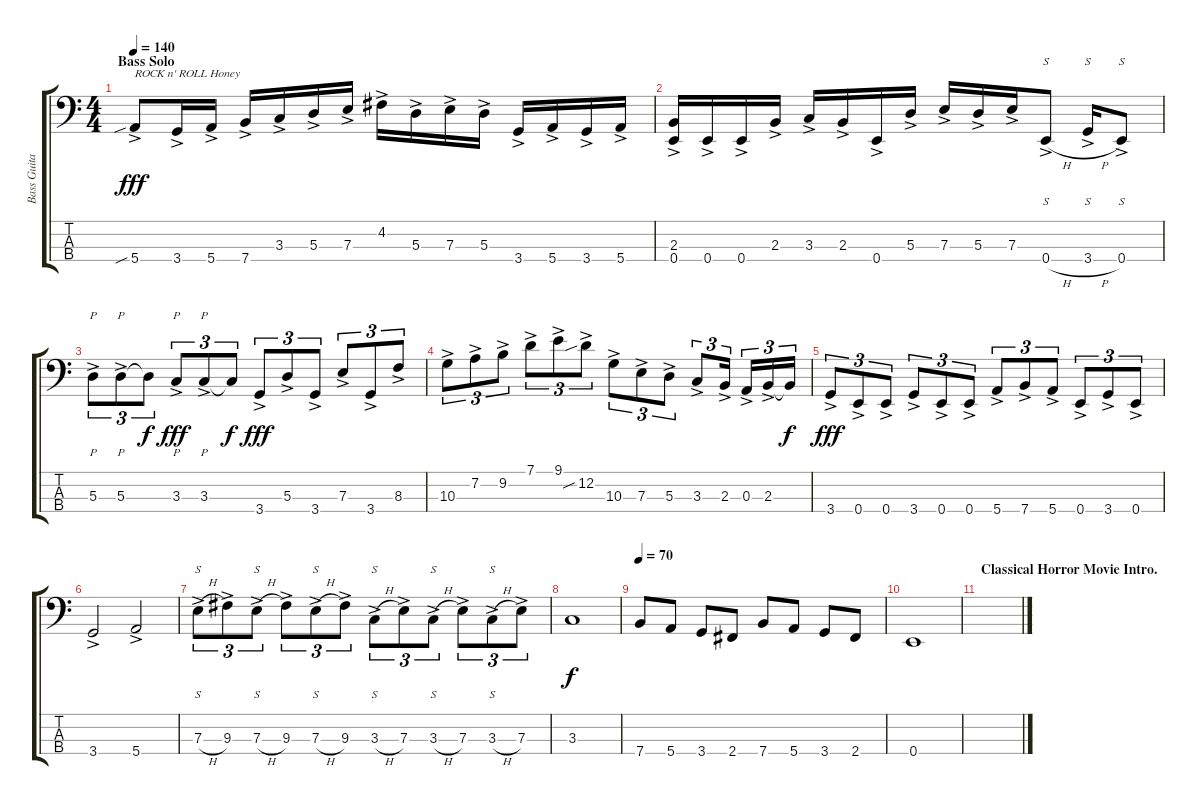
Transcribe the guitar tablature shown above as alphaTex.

\track ("Bass Guitar" "Bass Guita") {instrument electricbasspick}
\staff {score tabs}
\tuning (G2 D2 A1 E1) {hide}
\ts (4 4)
\section ("" "Bass Solo")
\tempo 140
\clef f4
\ks c
5.4{sib ac}.8{txt "ROCK n' ROLL Honey" dy fff volume 16} 3.4{ac}.16 5.4{ac}.16 7.4{ac}.16 3.3{ac}.16 5.3{ac}.16 7.3{ac}.16 4.2{ac}.16 5.3{ac}.16 7.3{ac}.16 5.3{ac}.16 3.4{ac}.16 5.4{ac}.16 3.4{ac}.16 5.4{ac}.16 |
(2.3{ac} 0.4{ac}).16 0.4{ac}.16 0.4{ac}.16 2.3{ac}.16 3.3{ac}.16 2.3{ac}.16 0.4{ac}.16 5.3{ac}.16 7.3{ac}.16 5.3{ac}.16 7.3{ac}.16 0.4{h ac}.8{s} 3.4{h ac}.16{s} 0.4{ac}.8{s} |
5.3{ac}.8{p tu (3 2)} 5.3{ac}.8{p tu (3 2)} 5.3{t}.8{tu (3 2) dy f} 3.3{ac}.8{p tu (3 2) dy fff} 3.3{ac}.8{p tu (3 2)} 3.3{t}.8{tu (3 2) dy f} 3.4{ac}.8{tu (3 2) dy fff} 5.3{ac}.8{tu (3 2)} 3.4{ac}.8{tu (3 2)} 7.3{ac}.8{tu (3 2)} 3.4{ac}.8{tu (3 2)} 8.3{ac}.8{tu (3 2)} |
10.3{ac}.8{tu (3 2)} 7.2{ac}.8{tu (3 2)} 9.2{ac}.8{tu (3 2)} 7.1{ac}.8{tu (3 2)} 9.1{ac}.8{tu (3 2)} 12.2{sib ac}.8{tu (3 2)} 10.3{ac}.8{tu (3 2)} 7.3{ac}.8{tu (3 2)} 5.3{ac}.8{tu (3 2)} 3.3{ac}.8{tu (3 2)} 2.3{ac}.16{tu (3 2)} 0.3{ac}.16{tu (3 2)} 2.3{ac}.16{tu (3 2)} 2.3{t}.16{tu (3 2) dy f} |
3.4{ac}.8{tu (3 2) dy fff} 0.4{ac}.8{tu (3 2)} 0.4{ac}.8{tu (3 2)} 3.4{ac}.8{tu (3 2)} 0.4{ac}.8{tu (3 2)} 0.4{ac}.8{tu (3 2)} 5.4{ac}.8{tu (3 2)} 7.4{ac}.8{tu (3 2)} 5.4{ac}.8{tu (3 2)} 0.4{ac}.8{tu (3 2)} 3.4{ac}.8{tu (3 2)} 0.4{ac}.8{tu (3 2)} |
3.4{ac}.2 5.4{ac}.2 |
7.3{h ac}.8{s tu (3 2)} 9.3{ac}.8{tu (3 2)} 7.3{h ac}.8{s tu (3 2)} 9.3{ac}.8{tu (3 2)} 7.3{h ac}.8{s tu (3 2)} 9.3{ac}.8{tu (3 2)} 3.3{h ac}.8{s tu (3 2)} 7.3{ac}.8{tu (3 2)} 3.3{h ac}.8{s tu (3 2)} 7.3{ac}.8{tu (3 2)} 3.3{h ac}.8{s tu (3 2)} 7.3{ac}.8{tu (3 2)} |
3.3.1{dy f} |
\tempo 70
7.4.8 5.4.8 3.4.8 2.4.8 7.4.8 5.4.8 3.4.8 2.4.8 |
0.4.1 |
\section ("" "Classical Horror Movie Intro.")
